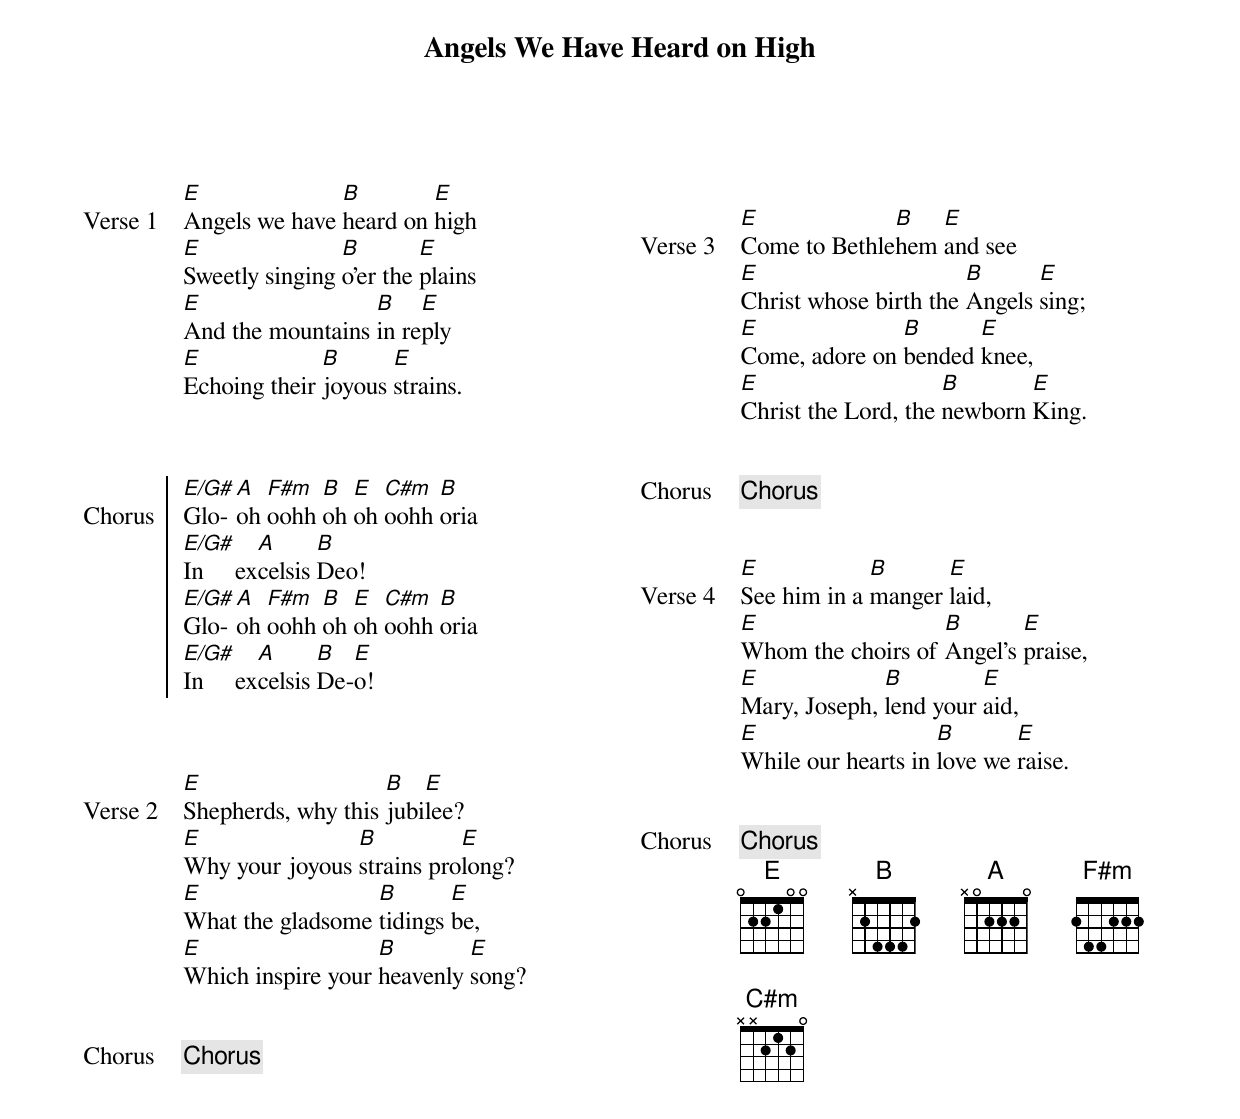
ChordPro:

{title: Angels We Have Heard on High}

{columns 2}

{start_of_verse label="Verse 1"}

[E]Angels we have [B]heard on [E]high
[E]Sweetly singing [B]o’er the [E]plains
[E]And the mountains [B]in re[E]ply
[E]Echoing their [B]joyous [E]strains.

{end_of_verse}

{start_of_chorus label="Chorus"}

[E/G#]Glo- [A]oh [F#m]oohh [B]oh [E]oh [C#m]oohh [B]oria
[E/G#]In     ex[A]celsis [B]Deo!
[E/G#]Glo- [A]oh [F#m]oohh [B]oh [E]oh [C#m]oohh [B]oria
[E/G#]In     ex[A]celsis [B]De-[E]o!

{end_of_chorus}

{start_of_verse label="Verse 2"}

[E]Shepherds, why this [B]jubi[E]lee?
[E]Why your joyous [B]strains pro[E]long?
[E]What the gladsome [B]tidings [E]be,
[E]Which inspire your [B]heavenly [E]song?

{end_of_verse}

{chorus}

{column_break}

{start_of_verse label="Verse 3"}

[E]Come to Bethle[B]hem [E]and see
[E]Christ whose birth the [B]Angels [E]sing;
[E]Come, adore on [B]bended [E]knee,
[E]Christ the Lord, the [B]newborn [E]King.

{end_of_verse}

{chorus}

{start_of_verse label="Verse 4"}

[E]See him in a [B]manger [E]laid,
[E]Whom the choirs of [B]Angel’s [E]praise,
[E]Mary, Joseph, [B]lend your [E]aid,
[E]While our hearts in [B]love we [E]raise.

{end_of_verse}

{chorus}
